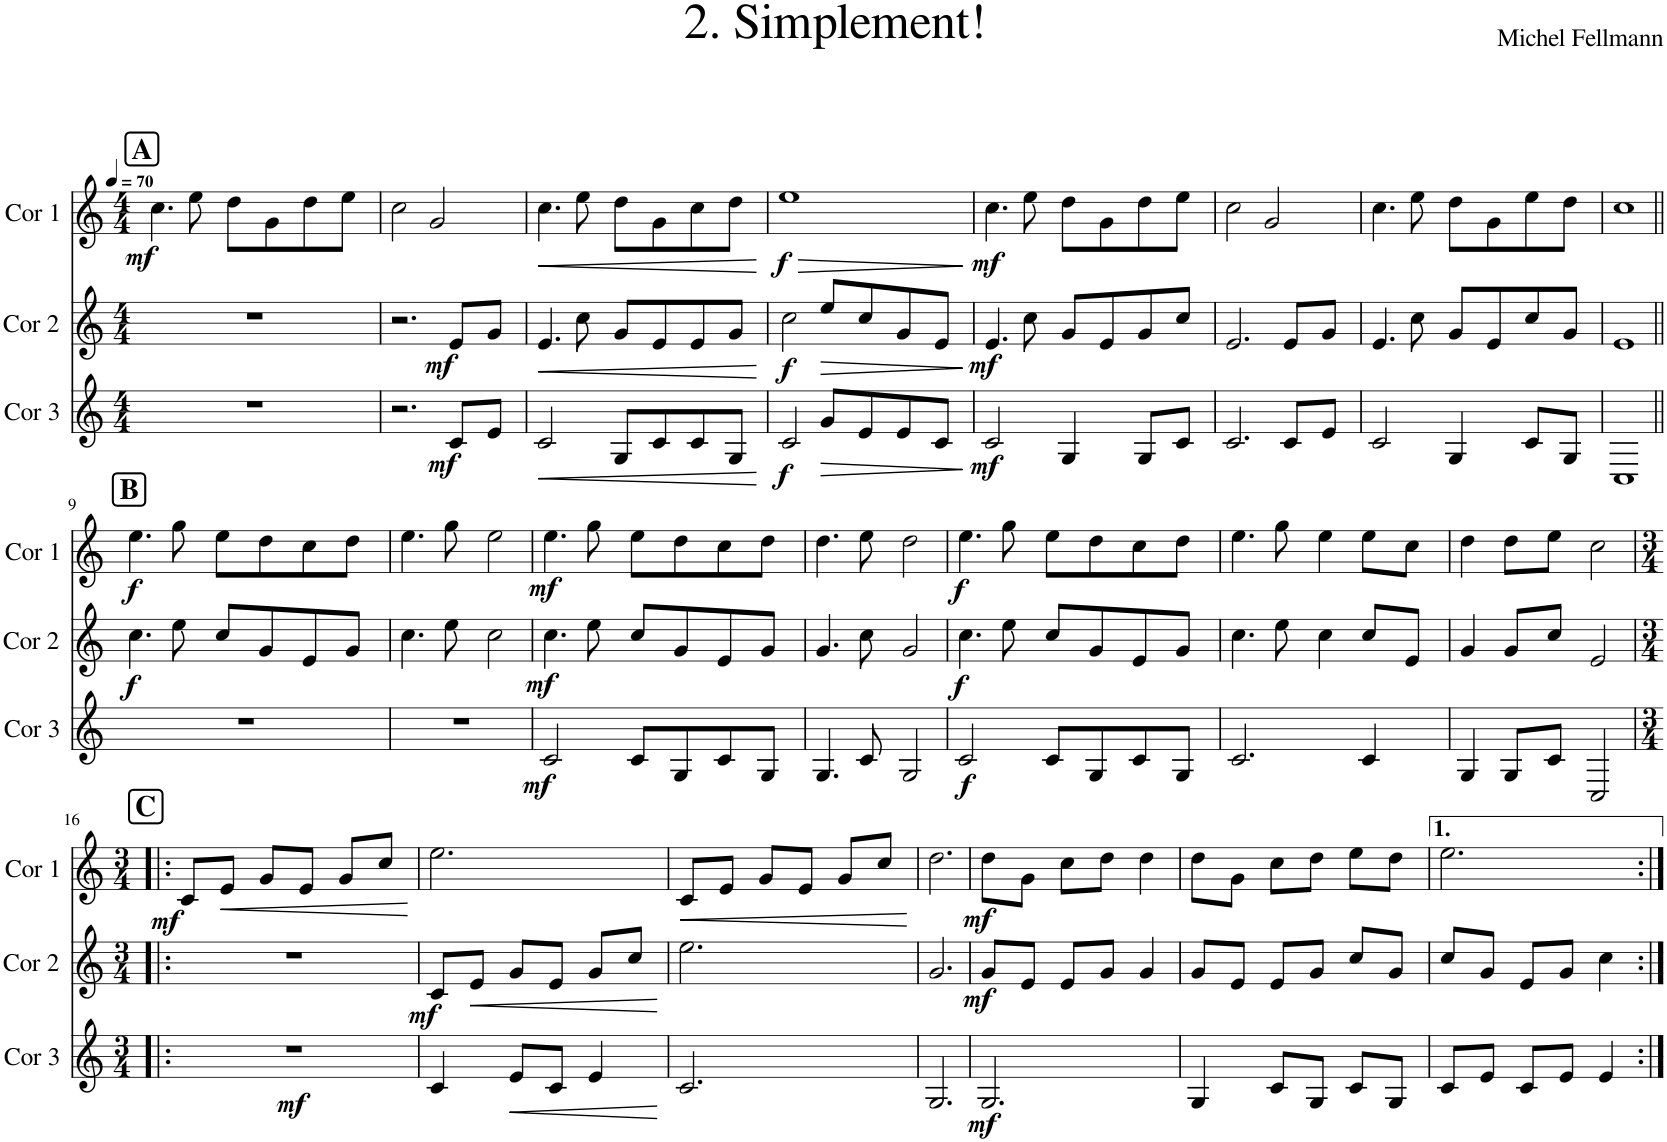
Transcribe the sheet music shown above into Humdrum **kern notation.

**kern	**dynam	**kern	**dynam	**kern	**dynam
*part3	*part3	*part2	*part2	*part1	*part1
*staff3	*staff3	*staff2	*staff2	*staff1	*staff1
*I"Cor 3	*	*I"Cor 2	*	*I"Cor 1	*
*I'Cor 3	*	*I'Cor 2	*	*I'Cor 1	*
*clefG2	*	*clefG2	*	*clefG2	*
*Trd4c7	*	*Trd4c7	*	*Trd4c7	*
*k[]	*	*k[]	*	*k[]	*
*M4/4	*	*M4/4	*	*M4/4	*
*MM70	*	*MM70	*	*MM70	*
!!LO:REH:place=s1:a:B:cj:fs=14:t=A
=1	=1	=1	=1	=1	=1
!	!	!	!	!	!LO:DY:b
1r	.	1r	.	4.cc\	mf
.	.	.	.	8ee\	.
.	.	.	.	8dd\L	.
.	.	.	.	8g\	.
.	.	.	.	8dd\	.
.	.	.	.	8ee\J	.
=2	=2	=2	=2	=2	=2
2.r	.	2.r	.	2cc\	.
.	.	.	.	2g/	.
!	!LO:DY:b	!	!LO:DY:b	!	!
8c/L	mf	8e/L	mf	.	.
8e/J	.	8g/J	.	.	.
=3	=3	=3	=3	=3	=3
!	!LO:HP:b	!	!LO:HP:b	!	!LO:HP:b
2c/	<	4.e/	<	4.cc\	<
.	.	8cc\	.	8ee\	.
8G/L	.	8g/L	.	8dd\L	.
8c/	.	8e/	.	8g\	.
8c/	.	8e/	.	8cc\	.
8G/J	.	8g/J	.	8dd\J	.
.	[	.	[	.	[
=4	=4	=4	=4	=4	=4
!	!LO:DY:b	!	!LO:DY:b	!	!LO:HP:b
!	!	!	!	!	!LO:DY:n=1:b
2c/	f	2cc\	f	1ee	> f
!	!LO:HP:b	!	!LO:HP:b	!	!
8g/L	>	8ee/L	>	.	.
8e/	.	8cc/	.	.	.
8e/	.	8g/	.	.	.
8c/J	.	8e/J	.	.	.
.	]	.	]	.	]
=5	=5	=5	=5	=5	=5
!	!LO:DY:b	!	!LO:DY:b	!	!LO:DY:b
2c/	mf	4.e/	mf	4.cc\	mf
.	.	8cc\	.	8ee\	.
4G/	.	8g/L	.	8dd\L	.
.	.	8e/	.	8g\	.
8G/L	.	8g/	.	8dd\	.
8c/J	.	8cc/J	.	8ee\J	.
=6	=6	=6	=6	=6	=6
2.c/	.	2.e/	.	2cc\	.
.	.	.	.	2g/	.
8c/L	.	8e/L	.	.	.
8e/J	.	8g/J	.	.	.
=7	=7	=7	=7	=7	=7
2c/	.	4.e/	.	4.cc\	.
.	.	8cc\	.	8ee\	.
4G/	.	8g/L	.	8dd\L	.
.	.	8e/	.	8g\	.
8c/L	.	8cc/	.	8ee\	.
8G/J	.	8g/J	.	8dd\J	.
=8	=8	=8	=8	=8	=8
1C	.	1e	.	1cc	.
!!LO:LB:g=z
!!LO:REH:place=s1:a:B:cj:fs=14:t=B
=9||	=9||	=9||	=9||	=9||	=9||
!	!	!	!LO:DY:b	!	!LO:DY:b
1r	.	4.cc\	f	4.ee\	f
.	.	8ee\	.	8gg\	.
.	.	8cc/L	.	8ee\L	.
.	.	8g/	.	8dd\	.
.	.	8e/	.	8cc\	.
.	.	8g/J	.	8dd\J	.
=10	=10	=10	=10	=10	=10
1r	.	4.cc\	.	4.ee\	.
.	.	8ee\	.	8gg\	.
.	.	2cc\	.	2ee\	.
=11	=11	=11	=11	=11	=11
!	!LO:DY:b	!	!LO:DY:b	!	!LO:DY:b
2c/	mf	4.cc\	mf	4.ee\	mf
.	.	8ee\	.	8gg\	.
8c/L	.	8cc/L	.	8ee\L	.
8G/	.	8g/	.	8dd\	.
8c/	.	8e/	.	8cc\	.
8G/J	.	8g/J	.	8dd\J	.
=12	=12	=12	=12	=12	=12
4.G/	.	4.g/	.	4.dd\	.
8c/	.	8cc\	.	8ee\	.
2G/	.	2g/	.	2dd\	.
=13	=13	=13	=13	=13	=13
!	!LO:DY:b	!	!LO:DY:b	!	!LO:DY:b
2c/	f	4.cc\	f	4.ee\	f
.	.	8ee\	.	8gg\	.
8c/L	.	8cc/L	.	8ee\L	.
8G/	.	8g/	.	8dd\	.
8c/	.	8e/	.	8cc\	.
8G/J	.	8g/J	.	8dd\J	.
=14	=14	=14	=14	=14	=14
2.c/	.	4.cc\	.	4.ee\	.
.	.	8ee\	.	8gg\	.
.	.	4cc\	.	4ee\	.
4c/	.	8cc/L	.	8ee\L	.
.	.	8e/J	.	8cc\J	.
=15	=15	=15	=15	=15	=15
4G/	.	4g/	.	4dd\	.
8G/L	.	8g/L	.	8dd\L	.
8c/J	.	8cc/J	.	8ee\J	.
2C/	.	2e/	.	2cc\	.
!!LO:LB:g=z
!!LO:REH:place=s1:a:B:cj:fs=14:t=C
=16!|:	=16!|:	=16!|:	=16!|:	=16!|:	=16!|:
*M3/4	*	*M3/4	*	*M3/4	*
!	!LO:DY:b	!	!	!	!LO:DY:b
2.r	mf	2.r	.	8c/L	mf
!	!	!	!	!	!LO:HP:b
.	.	.	.	8e/J	<
.	.	.	.	8g/L	.
.	.	.	.	8e/J	.
.	.	.	.	8g/L	.
.	.	.	.	8cc/J	.
.	.	.	.	.	[
=17	=17	=17	=17	=17	=17
!	!	!	!LO:DY:b	!	!
4c/	.	8c/L	mf	2.ee\	.
!	!	!	!LO:HP:b	!	!
.	.	8e/J	<	.	.
!	!LO:HP:b	!	!	!	!
8e/L	<	8g/L	.	.	.
8c/J	.	8e/J	.	.	.
4e/	.	8g/L	.	.	.
.	.	8cc/J	.	.	.
.	[	.	[	.	.
=18	=18	=18	=18	=18	=18
!	!	!	!	!	!LO:HP:b
2.c/	.	2.ee\	.	8c/L	<
.	.	.	.	8e/J	.
.	.	.	.	8g/L	.
.	.	.	.	8e/J	.
.	.	.	.	8g/L	.
.	.	.	.	8cc/J	.
.	.	.	.	.	[
=19	=19	=19	=19	=19	=19
2.G/	.	2.g/	.	2.dd\	.
=20	=20	=20	=20	=20	=20
!	!LO:DY:b	!	!LO:DY:b	!	!LO:DY:b
2.G/	mf	8g/L	mf	8dd\L	mf
.	.	8e/J	.	8g\J	.
.	.	8e/L	.	8cc\L	.
.	.	8g/J	.	8dd\J	.
.	.	4g/	.	4dd\	.
=21	=21	=21	=21	=21	=21
4G/	.	8g/L	.	8dd\L	.
.	.	8e/J	.	8g\J	.
8c/L	.	8e/L	.	8cc\L	.
8G/J	.	8g/J	.	8dd\J	.
8c/L	.	8cc/L	.	8ee\L	.
8G/J	.	8g/J	.	8dd\J	.
=22	=22	=22	=22	=22	=22
8c/L	.	8cc/L	.	2.ee\	.
8e/J	.	8g/J	.	.	.
8c/L	.	8e/L	.	.	.
8e/J	.	8g/J	.	.	.
4e/	.	4cc\	.	.	.
=:|!	=:|!	=:|!	=:|!	=:|!	=:|!
*-	*-	*-	*-	*-	*-
